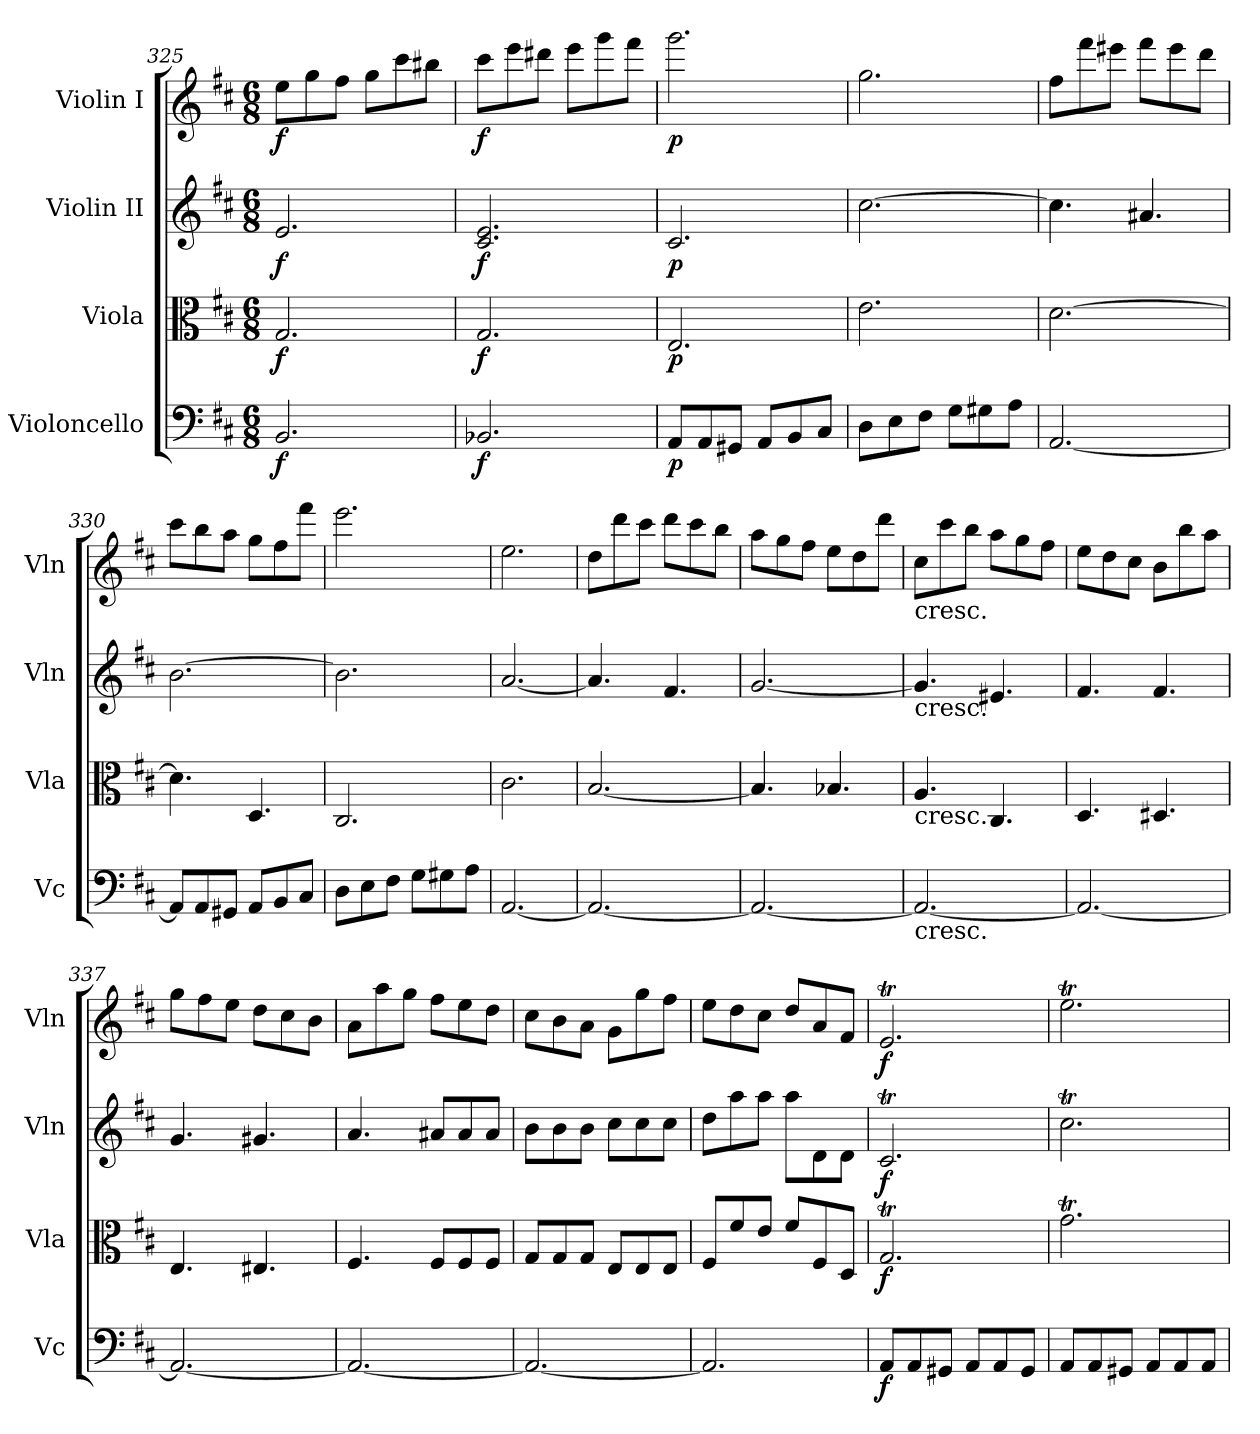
**kern	**dynam	**kern	**dynam	**kern	**dynam	**kern	**dynam
*part4	*part4	*part3	*part3	*part2	*part2	*part1	*part1
*staff4	*staff4	*staff3	*staff3	*staff2	*staff2	*staff1	*staff1
*I"Violoncello	*	*I"Viola	*	*I"Violin II	*	*I"Violin I	*
*I'Vc	*	*I'Vla	*	*I'Vln	*	*I'Vln	*
*clefF4	*	*clefC3	*	*clefG2	*	*clefG2	*
*k[f#c#]	*	*k[f#c#]	*	*k[f#c#]	*	*k[f#c#]	*
*M6/8	*	*M6/8	*	*M6/8	*	*M6/8	*
=325	=325	=325	=325	=325	=325	=325	=325
!	!LO:DY:b	!	!LO:DY:b	!	!LO:DY:b	!	!LO:DY:b
2.BB/	f	2.G/	f	2.e/	f	8ee\L	f
.	.	.	.	.	.	8gg\	.
.	.	.	.	.	.	8ff#\J	.
.	.	.	.	.	.	8gg\L	.
.	.	.	.	.	.	8ccc#\	.
.	.	.	.	.	.	8bb#X\J	.
=326	=326	=326	=326	=326	=326	=326	=326
!	!LO:DY:b	!	!LO:DY:b	!	!LO:DY:b	!	!LO:DY:b
2.BB-X/	f	2.G/	f	2.c#/ 2.e/	f	8ccc#\L	f
.	.	.	.	.	.	8eee\	.
.	.	.	.	.	.	8ddd#X\J	.
.	.	.	.	.	.	8eee\L	.
.	.	.	.	.	.	8ggg\	.
.	.	.	.	.	.	8fff#\J	.
=327	=327	=327	=327	=327	=327	=327	=327
!	!LO:DY:b	!	!LO:DY:b	!	!LO:DY:b	!	!LO:DY:b
8AA/L	p	2.E/	p	2.c#/	p	2.ggg\	p
8AA/	.	.	.	.	.	.	.
8GG#X/J	.	.	.	.	.	.	.
8AA/L	.	.	.	.	.	.	.
8BB/	.	.	.	.	.	.	.
8C#/J	.	.	.	.	.	.	.
!!LO:LB:g=z
=328	=328	=328	=328	=328	=328	=328	=328
8D\L	.	2.e\	.	[2.cc#\	.	2.gg\	.
8E\	.	.	.	.	.	.	.
8F#\J	.	.	.	.	.	.	.
8G\L	.	.	.	.	.	.	.
8G#X\	.	.	.	.	.	.	.
8A\J	.	.	.	.	.	.	.
!!LO:PB:g=z
=329	=329	=329	=329	=329	=329	=329	=329
[2.AA/	.	[2.d\	.	4.cc#\]	.	8ff#\L	.
.	.	.	.	.	.	8fff#\	.
.	.	.	.	.	.	8eee#X\J	.
.	.	.	.	4.a#X/	.	8fff#\L	.
.	.	.	.	.	.	8eee#\	.
.	.	.	.	.	.	8ddd\J	.
=330	=330	=330	=330	=330	=330	=330	=330
8AA/L]	.	4.d\]	.	[2.b\	.	8ccc#\L	.
8AA/	.	.	.	.	.	8bb\	.
8GG#X/J	.	.	.	.	.	8aa\J	.
8AA/L	.	4.D/	.	.	.	8gg\L	.
8BB/	.	.	.	.	.	8ff#\	.
8C#/J	.	.	.	.	.	8fff#\J	.
=331	=331	=331	=331	=331	=331	=331	=331
8D\L	.	2.C#/	.	2.b\]	.	2.eee\	.
8E\	.	.	.	.	.	.	.
8F#\J	.	.	.	.	.	.	.
8G\L	.	.	.	.	.	.	.
8G#X\	.	.	.	.	.	.	.
8A\J	.	.	.	.	.	.	.
=332	=332	=332	=332	=332	=332	=332	=332
[2.AA/	.	2.c#\	.	[2.a/	.	2.ee\	.
=333	=333	=333	=333	=333	=333	=333	=333
2.AA/_	.	[2.B/	.	4.a/]	.	8dd\L	.
.	.	.	.	.	.	8ddd\	.
.	.	.	.	.	.	8ccc#\J	.
.	.	.	.	4.f#/	.	8ddd\L	.
.	.	.	.	.	.	8ccc#\	.
.	.	.	.	.	.	8bb\J	.
!!LO:LB:g=z
=334	=334	=334	=334	=334	=334	=334	=334
2.AA/_	.	4.B/]	.	[2.g/	.	8aa\L	.
.	.	.	.	.	.	8gg\	.
.	.	.	.	.	.	8ff#\J	.
.	.	4.B-X/	.	.	.	8ee\L	.
.	.	.	.	.	.	8dd\	.
.	.	.	.	.	.	8ddd\J	.
=335	=335	=335	=335	=335	=335	=335	=335
!	!	!	!	!	!	!LO:TX:b:t=cresc.	!
!	!	!	!	!LO:TX:b:t=cresc.	!	!	!
!	!	!LO:TX:b:t=cresc.	!	!	!	!	!
!LO:TX:b:t=cresc.	!	!	!	!	!	!	!
2.AA/_	.	4.A/	.	4.g/]	.	8cc#\L	.
.	.	.	.	.	.	8ccc#\	.
.	.	.	.	.	.	8bb\J	.
.	.	4.C#/	.	4.e#X/	.	8aa\L	.
.	.	.	.	.	.	8gg\	.
.	.	.	.	.	.	8ff#\J	.
=336	=336	=336	=336	=336	=336	=336	=336
2.AA/_	.	4.D/	.	4.f#/	.	8ee\L	.
.	.	.	.	.	.	8dd\	.
.	.	.	.	.	.	8cc#\J	.
.	.	4.D#X/	.	4.f#/	.	8b\L	.
.	.	.	.	.	.	8bb\	.
.	.	.	.	.	.	8aa\J	.
=337	=337	=337	=337	=337	=337	=337	=337
2.AA/_	.	4.E/	.	4.g/	.	8gg\L	.
.	.	.	.	.	.	8ff#\	.
.	.	.	.	.	.	8ee\J	.
.	.	4.E#X/	.	4.g#X/	.	8dd\L	.
.	.	.	.	.	.	8cc#\	.
.	.	.	.	.	.	8b\J	.
=338	=338	=338	=338	=338	=338	=338	=338
2.AA/_	.	4.F#/	.	4.a/	.	8a\L	.
.	.	.	.	.	.	8aa\	.
.	.	.	.	.	.	8gg\J	.
.	.	8F#/L	.	8a#X/L	.	8ff#\L	.
.	.	8F#/	.	8a#/	.	8ee\	.
.	.	8F#/J	.	8a#/J	.	8dd\J	.
!!LO:PB:g=z
=339	=339	=339	=339	=339	=339	=339	=339
2.AA/_	.	8G/L	.	8b\L	.	8cc#\L	.
.	.	8G/	.	8b\	.	8b\	.
.	.	8G/J	.	8b\J	.	8a\J	.
.	.	8E/L	.	8cc#\L	.	8g\L	.
.	.	8E/	.	8cc#\	.	8gg\	.
.	.	8E/J	.	8cc#\J	.	8ff#\J	.
=340	=340	=340	=340	=340	=340	=340	=340
2.AA/]	.	8F#/L	.	8dd\L	.	8ee\L	.
.	.	8f#/	.	8aa\	.	8dd\	.
.	.	8e/J	.	8aa\J	.	8cc#\J	.
.	.	8f#/L	.	8aa\L	.	8dd/L	.
.	.	8F#/	.	8d\	.	8a/	.
.	.	8D/J	.	8d\J	.	8f#/J	.
=341	=341	=341	=341	=341	=341	=341	=341
!	!LO:DY:b	!	!LO:DY:b	!	!LO:DY:b	!	!LO:DY:b
8AA/L	f	2.GT/	f	2.c#t/	f	2.eT/	f
8AA/	.	.	.	.	.	.	.
8GG#X/J	.	.	.	.	.	.	.
8AA/L	.	.	.	.	.	.	.
8AA/	.	.	.	.	.	.	.
8GG#/J	.	.	.	.	.	.	.
=342	=342	=342	=342	=342	=342	=342	=342
8AA/L	.	2.gT\	.	2.cc#t\	.	2.eeT\	.
8AA/	.	.	.	.	.	.	.
8GG#X/J	.	.	.	.	.	.	.
8AA/L	.	.	.	.	.	.	.
8AA/	.	.	.	.	.	.	.
8AA/J	.	.	.	.	.	.	.
=	=	=	=	=	=	=	=
*-	*-	*-	*-	*-	*-	*-	*-
